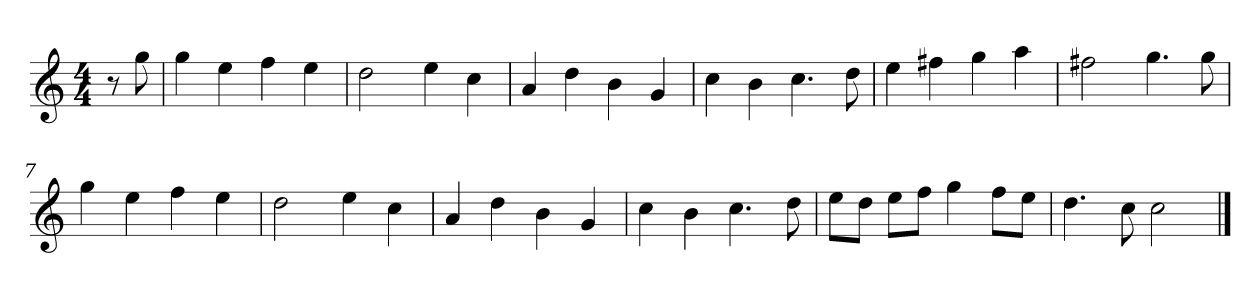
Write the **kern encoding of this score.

**kern
*part1
*staff1
*k[]
*M4/4
*MM120
=
8r
8gg
=1
4gg
4ee
4ff
4ee
=2
2dd
4ee
4cc
=3
4a
4dd
4b
4g
=4
4cc
4b
4.cc
8dd
=5
4ee
4ff#X
4gg
4aa
=6
2ff#X
4.gg
8gg
=7
4gg
4ee
4ff
4ee
=8
2dd
4ee
4cc
=9
4a
4dd
4b
4g
=10
4cc
4b
4.cc
8dd
=11
8eeL
8ddJ
8eeL
8ffJ
4gg
8ffL
8eeJ
=12
4.dd
8cc
2cc
==
*-
